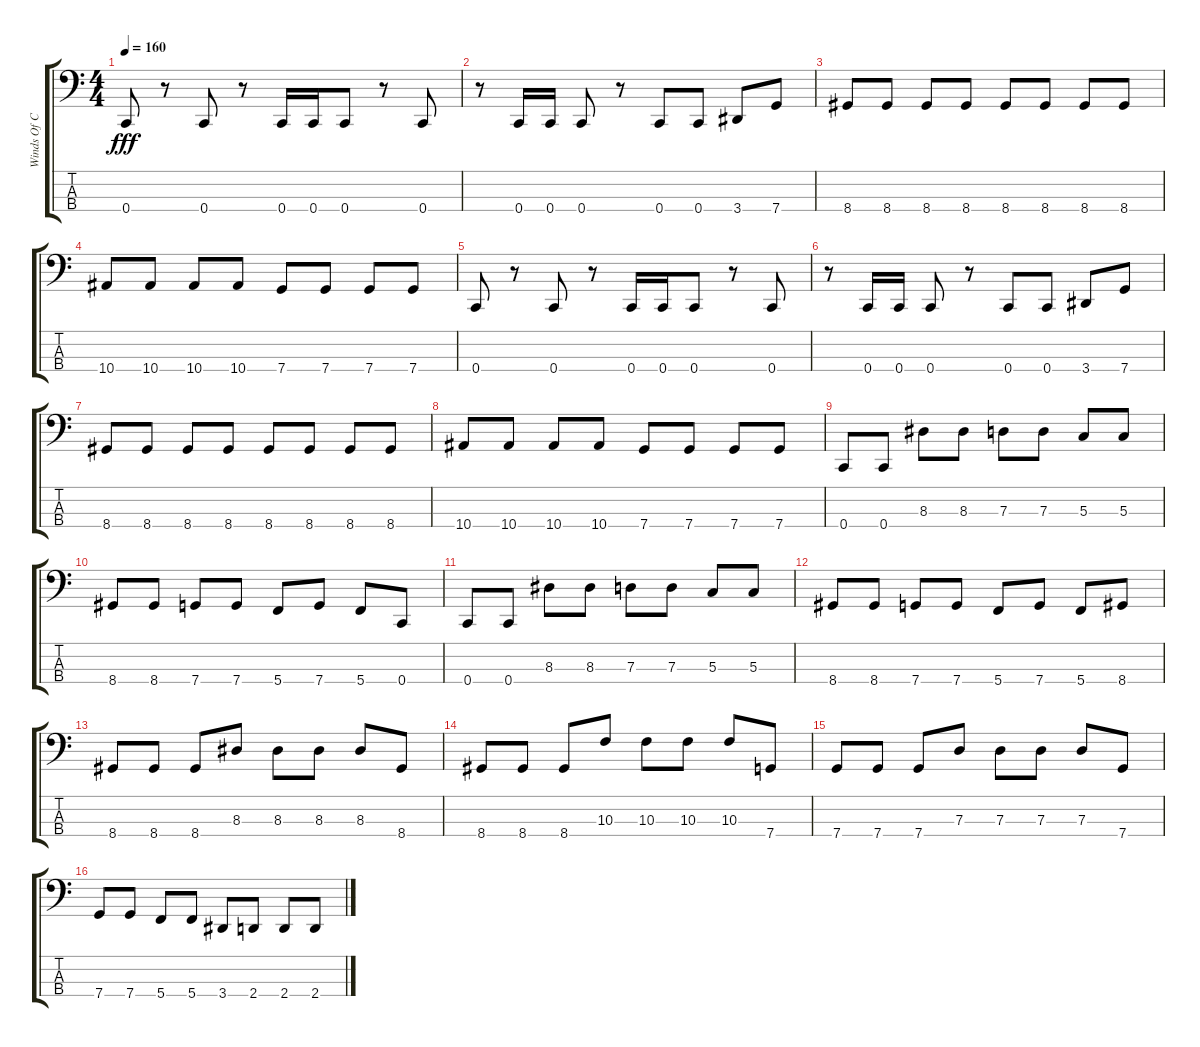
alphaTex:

\track ("Winds Of Connor" "Winds Of C") {instrument electricbassfinger}
\staff {score tabs}
\tuning (F2 C2 G1 C1) {hide}
\ts (4 4)
\tempo 160
\clef f4
\ks c
0.4.8{dy fff} r.8 0.4.8 r.8 0.4.16 0.4.16 0.4.8 r.8 0.4.8 |
r.8 0.4.16 0.4.16 0.4.8 r.8 0.4.8 0.4.8 3.4.8 7.4.8 |
8.4.8 8.4.8 8.4.8 8.4.8 8.4.8 8.4.8 8.4.8 8.4.8 |
10.4.8 10.4.8 10.4.8 10.4.8 7.4.8 7.4.8 7.4.8 7.4.8 |
0.4.8 r.8 0.4.8 r.8 0.4.16 0.4.16 0.4.8 r.8 0.4.8 |
r.8 0.4.16 0.4.16 0.4.8 r.8 0.4.8 0.4.8 3.4.8 7.4.8 |
8.4.8 8.4.8 8.4.8 8.4.8 8.4.8 8.4.8 8.4.8 8.4.8 |
10.4.8 10.4.8 10.4.8 10.4.8 7.4.8 7.4.8 7.4.8 7.4.8 |
0.4.8 0.4.8 8.3.8 8.3.8 7.3.8 7.3.8 5.3.8 5.3.8 |
8.4.8 8.4.8 7.4.8 7.4.8 5.4.8 7.4.8 5.4.8 0.4.8 |
0.4.8 0.4.8 8.3.8 8.3.8 7.3.8 7.3.8 5.3.8 5.3.8 |
8.4.8 8.4.8 7.4.8 7.4.8 5.4.8 7.4.8 5.4.8 8.4.8 |
8.4.8 8.4.8 8.4.8 8.3.8 8.3.8 8.3.8 8.3.8 8.4.8 |
8.4.8 8.4.8 8.4.8 10.3.8 10.3.8 10.3.8 10.3.8 7.4.8 |
7.4.8 7.4.8 7.4.8 7.3.8 7.3.8 7.3.8 7.3.8 7.4.8 |
7.4.8 7.4.8 5.4.8 5.4.8 3.4.8 2.4.8 2.4.8 2.4.8
